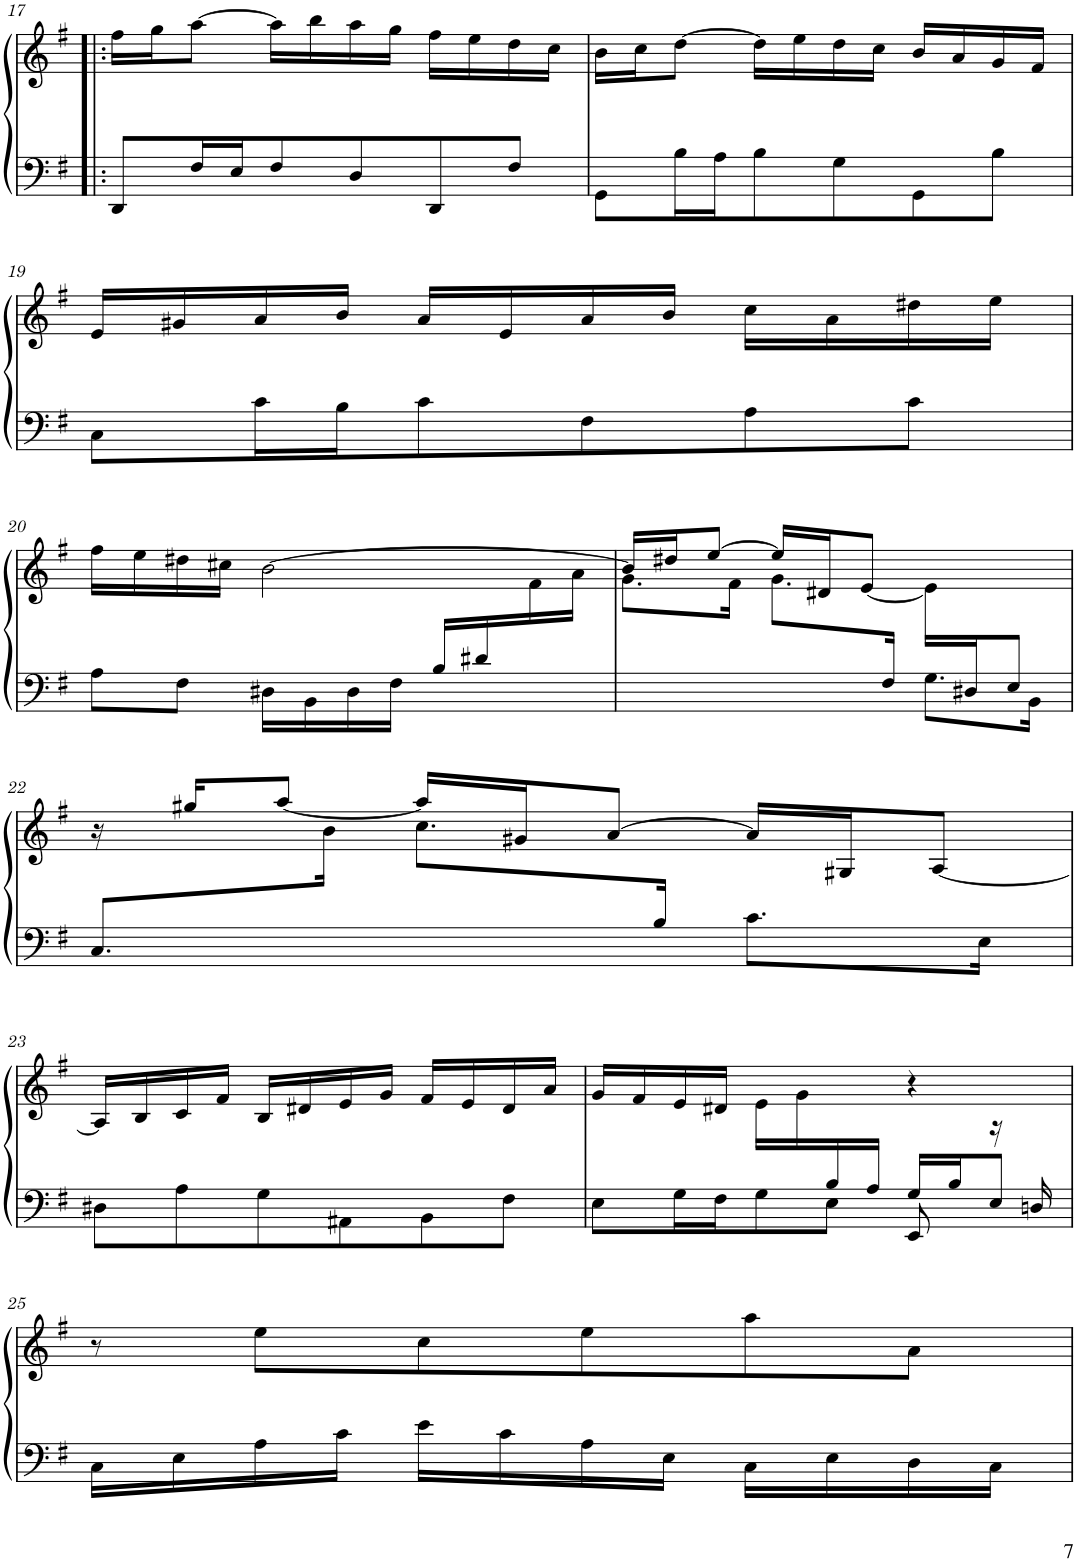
**kern	**kern
*part1	*part1
*staff2	*staff1
*I"Piano	*
*I'Pno	*
!!LO:PB:g=z
*clefF4	*clefG2
*k[f#]	*k[f#]
*M3/4	*M3/4
=17!|:	=17!|:
8DD/L	16ff#\LL
.	16gg\J
16F#/L	[8aa\J
16E/J	.
8F#/	16aa\LL]
.	16bb\
8D/	16aa\
.	16gg\JJ
8DD/	16ff#\LL
.	16ee\
8F#/J	16dd\
.	16cc\JJ
=18	=18
8GG\L	16b\LL
.	16cc\J
16B\L	[8dd\J
16A\J	.
8B\	16dd\LL]
.	16ee\
8G\	16dd\
.	16cc\JJ
8GG\	16b/LL
.	16a/
8B\J	16g/
.	16f#/JJ
!!LO:LB:g=z
=19	=19
8C\L	16e/LL
.	16g#X/
16c\L	16a/
16B\J	16b/JJ
8c\	16a/LL
.	16e/
8F#\	16a/
.	16b/JJ
8A\	16cc\LL
.	16a\
8c\J	16dd#X\
.	16ee\JJ
!!LO:LB:g=z
=20	=20
*	*^
8A\L	16ff#\LL	8ryy
.	16ee\	.
*	*v	*v
8F#\J	16dd#X\
.	16cc#X\JJ
16D#X\LL	[2b\
16BB\	.
16D#\	.
16F#\JJ	.
16B/LL	.
16d#X/	.
*	*^
8ryy	.	16f#\
.	.	16a\JJ
=21	=21	=21
*^	*	*
*	*^	*	*
16ryy	4..ryy	4ryy	16b/LL]	8.g\L
.	.	.	16dd#X/J	.
.	.	.	[8ee/J	.
.	.	.	.	16f#\Jk
.	.	4ryy	16ee/LL]	8.g\L
.	.	.	16d#X/J	.
.	.	.	[<8e/J	.
.	16F#/Jk	.	.	8.ryy
.	4ryy	8.G\L	16e\LL]	.
16D#X/J	.	.	8.ryy	.
8E/J	.	.	.	8ryy
.	.	16BB\Jk	.	.
*v	*v	*v	*	*
!!LO:LB:g=z	!!
=22	=22	=22
8.C/L	16r	8.ryy
.	16gg#X/KL	.
.	[8aa/J	.
4ryy	.	16b\Jk
.	16aa/LL]	8.cc\L
.	16g#X/J	.
.	[>8a/J	.
16B/Jk	.	4ryy
8.c\L	16a/LL]	.
.	16G#X/J	.
.	[8A/J	.
16E\Jk	.	16ryy
*	*v	*v
!!LO:LB:g=z
=23	=23
8D#X\L	16A/LL]
.	16B/
8A\	16c/
.	16f#/JJ
8G\	16B/LL
.	16d#X/
8AA#X\	16e/
.	16g/JJ
8BB\	16f#/LL
.	16e/
8F#\J	16d#/
.	16a/JJ
=24	=24
*^	*
*	*^	*
4.ryy	8E\L	2ryy	16g/LL
.	.	.	16f#/
.	16G\L	.	16e/
.	16F#\J	.	16d#X/JJ
.	8G\	.	16e\LL
.	.	.	16g\
16B/	8E\J	.	8ryy
16A/JJ	.	.	.
4ryy	8EE/	16G/LL	4r
.	.	16B/J	.
.	16r	8E/J	.
.	16Dn/	.	.
*v	*v	*v	*
!!LO:LB:g=z
=25	=25
16C\LL	8r
16E\	.
16A\	8ee\L
16c\JJ	.
16e\LL	8cc\
16c\	.
16A\	8ee\
16E\JJ	.
16C\LL	8aa\
16E\	.
16D\	8a\J
16C\JJ	.
=	=
*-	*-
